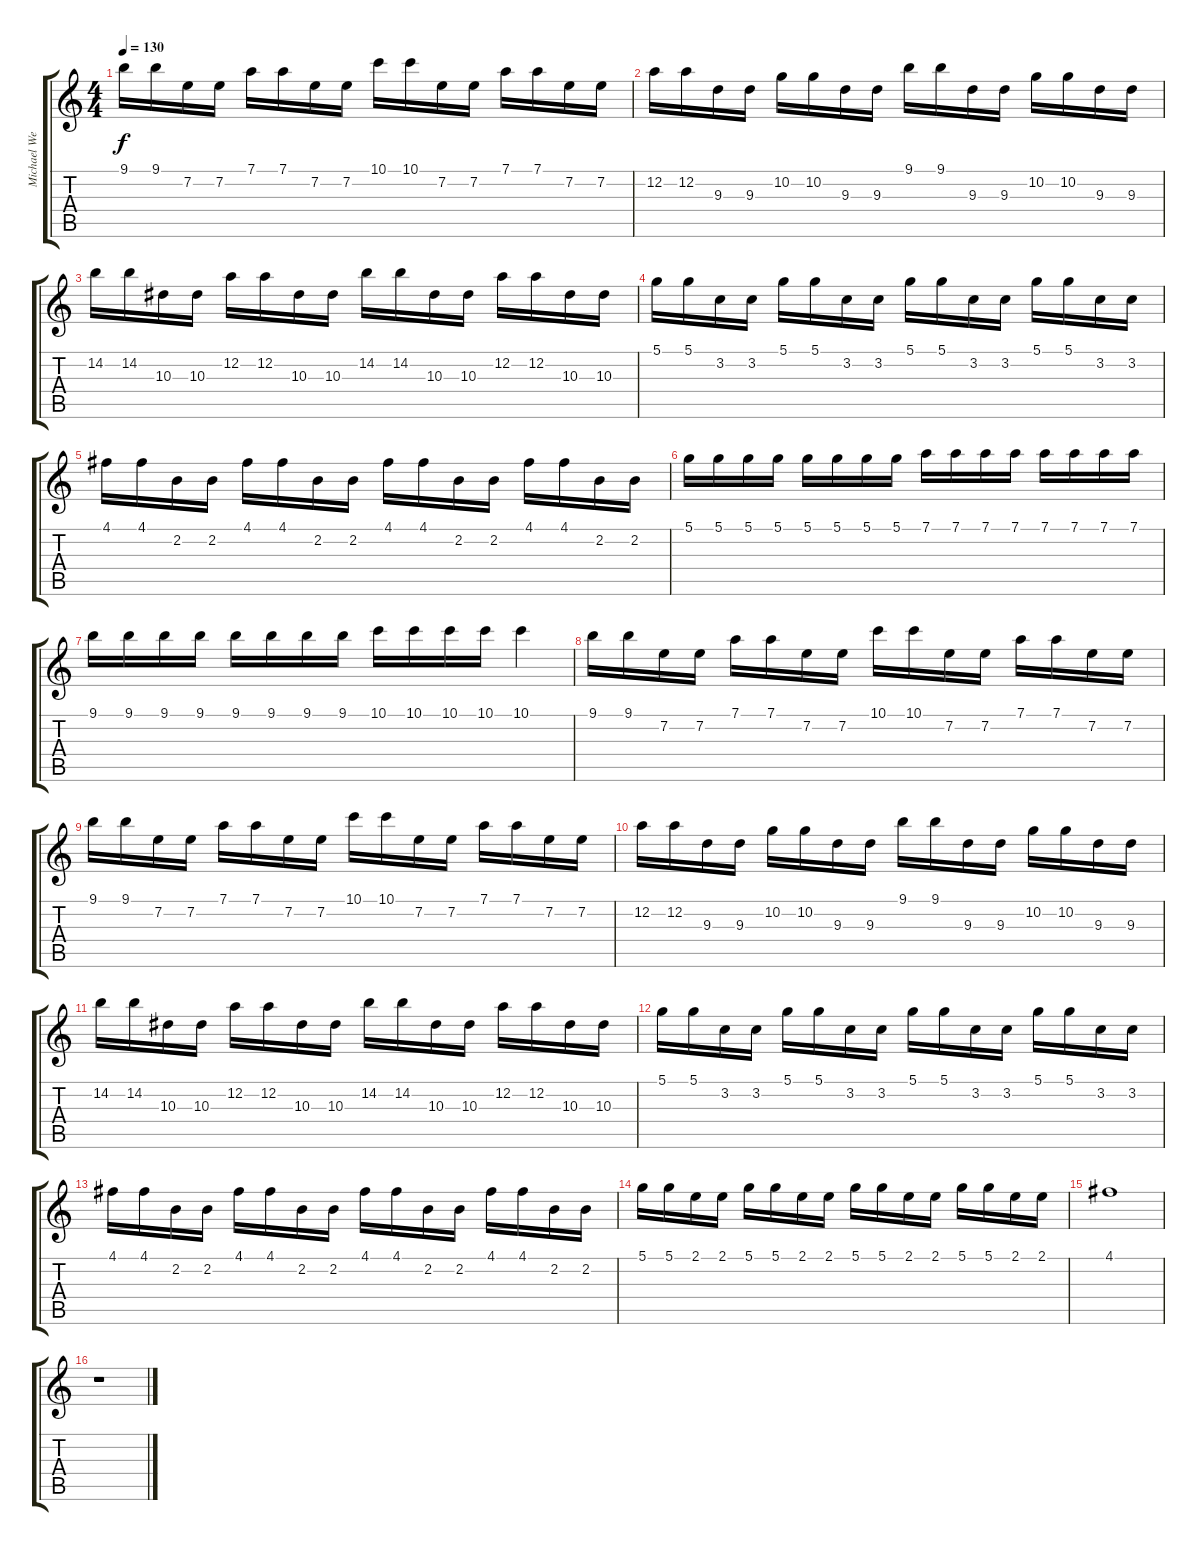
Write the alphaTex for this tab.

\track ("Michael Weikath Solo" "Michael We") {instrument overdrivenguitar}
\staff {score tabs}
\tuning (D4 A3 F3 C3 G2 D2) {hide}
\ts (4 4)
\tempo 130
\clef g2
\ks c
9.1.16{dy f} 9.1.16 7.2.16 7.2.16 7.1.16 7.1.16 7.2.16 7.2.16 10.1.16 10.1.16 7.2.16 7.2.16 7.1.16 7.1.16 7.2.16 7.2.16 |
12.2.16 12.2.16 9.3.16 9.3.16 10.2.16 10.2.16 9.3.16 9.3.16 9.1.16 9.1.16 9.3.16 9.3.16 10.2.16 10.2.16 9.3.16 9.3.16 |
14.2.16 14.2.16 10.3.16 10.3.16 12.2.16 12.2.16 10.3.16 10.3.16 14.2.16 14.2.16 10.3.16 10.3.16 12.2.16 12.2.16 10.3.16 10.3.16 |
5.1.16 5.1.16 3.2.16 3.2.16 5.1.16 5.1.16 3.2.16 3.2.16 5.1.16 5.1.16 3.2.16 3.2.16 5.1.16 5.1.16 3.2.16 3.2.16 |
4.1.16 4.1.16 2.2.16 2.2.16 4.1.16 4.1.16 2.2.16 2.2.16 4.1.16 4.1.16 2.2.16 2.2.16 4.1.16 4.1.16 2.2.16 2.2.16 |
5.1.16 5.1.16 5.1.16 5.1.16 5.1.16 5.1.16 5.1.16 5.1.16 7.1.16 7.1.16 7.1.16 7.1.16 7.1.16 7.1.16 7.1.16 7.1.16 |
9.1.16 9.1.16 9.1.16 9.1.16 9.1.16 9.1.16 9.1.16 9.1.16 10.1.16 10.1.16 10.1.16 10.1.16 10.1.4 |
9.1.16 9.1.16 7.2.16 7.2.16 7.1.16 7.1.16 7.2.16 7.2.16 10.1.16 10.1.16 7.2.16 7.2.16 7.1.16 7.1.16 7.2.16 7.2.16 |
9.1.16 9.1.16 7.2.16 7.2.16 7.1.16 7.1.16 7.2.16 7.2.16 10.1.16 10.1.16 7.2.16 7.2.16 7.1.16 7.1.16 7.2.16 7.2.16 |
12.2.16 12.2.16 9.3.16 9.3.16 10.2.16 10.2.16 9.3.16 9.3.16 9.1.16 9.1.16 9.3.16 9.3.16 10.2.16 10.2.16 9.3.16 9.3.16 |
14.2.16 14.2.16 10.3.16 10.3.16 12.2.16 12.2.16 10.3.16 10.3.16 14.2.16 14.2.16 10.3.16 10.3.16 12.2.16 12.2.16 10.3.16 10.3.16 |
5.1.16 5.1.16 3.2.16 3.2.16 5.1.16 5.1.16 3.2.16 3.2.16 5.1.16 5.1.16 3.2.16 3.2.16 5.1.16 5.1.16 3.2.16 3.2.16 |
4.1.16 4.1.16 2.2.16 2.2.16 4.1.16 4.1.16 2.2.16 2.2.16 4.1.16 4.1.16 2.2.16 2.2.16 4.1.16 4.1.16 2.2.16 2.2.16 |
5.1.16 5.1.16 2.1.16 2.1.16 5.1.16 5.1.16 2.1.16 2.1.16 5.1.16 5.1.16 2.1.16 2.1.16 5.1.16 5.1.16 2.1.16 2.1.16 |
4.1.1 |
r.1
